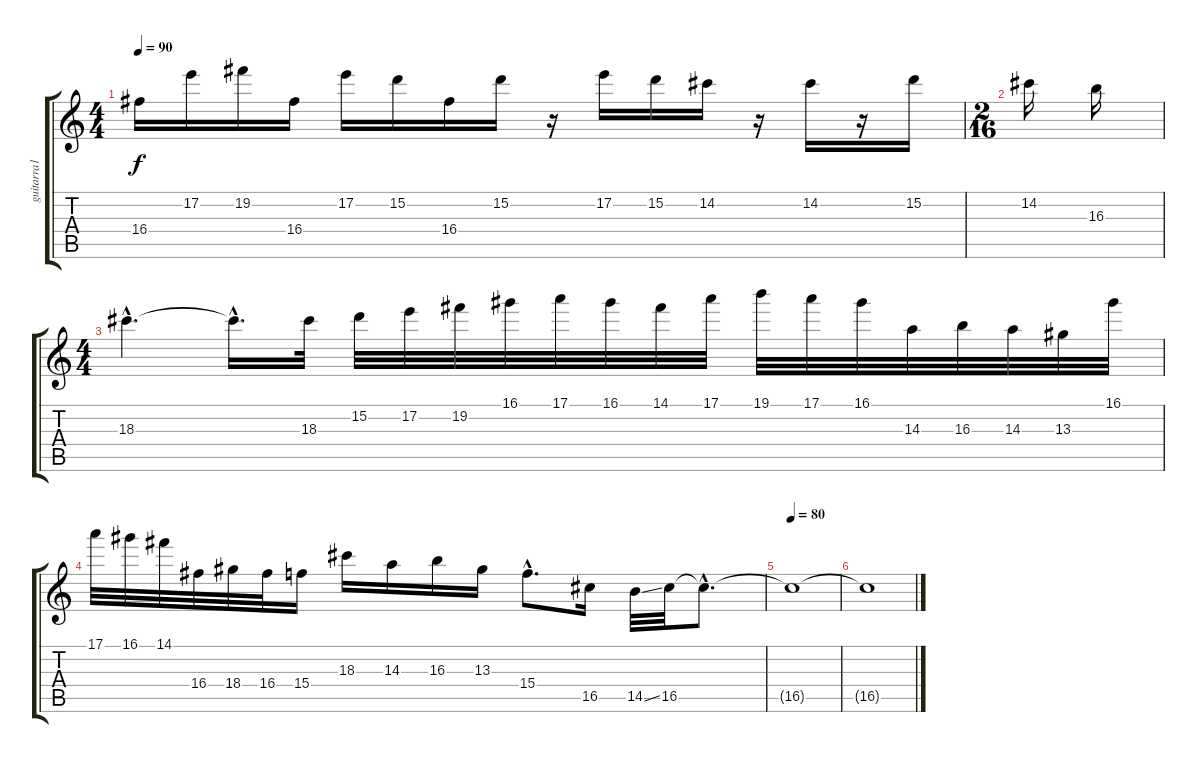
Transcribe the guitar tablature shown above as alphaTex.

\track ("guitarra1" "guitarra1") {instrument distortionguitar}
\staff {score tabs}
\tuning (E4 B3 G3 D3 A2 E2) {hide}
\ts (4 4)
\tempo 90
\clef g2
\ks c
16.4.16{dy f} 17.2.16 19.2.16 16.4.16 17.2.16 15.2.16 16.4.16 15.2.16 r.16 17.2.16 15.2.16 14.2.16 r.16 14.2.16 r.16 15.2.16 |
\ts (2 16)
14.2.16 16.3.16 |
\ts (4 4)
18.3{hac}.4{d} 18.3{hac t}.16{d} 18.3.32 15.2.32 17.2.32 19.2.32 16.1.32 17.1.32 16.1.32 14.1.32 17.1.32 19.1.32 17.1.32 16.1.32 14.3.32 16.3.32 14.3.32 13.3.32 16.1.32 |
17.1.32 16.1.32 14.1.32 16.4.32 18.4.32 16.4.32 15.4.16 18.3.16 14.3.16 16.3.16 13.3.16 15.4{hac}.8{d} 16.5.16 14.5{ss}.32 16.5.32 16.5{hac t}.8{d} |
\tempo 80
16.5{t}.1 |
16.5{t}.1
